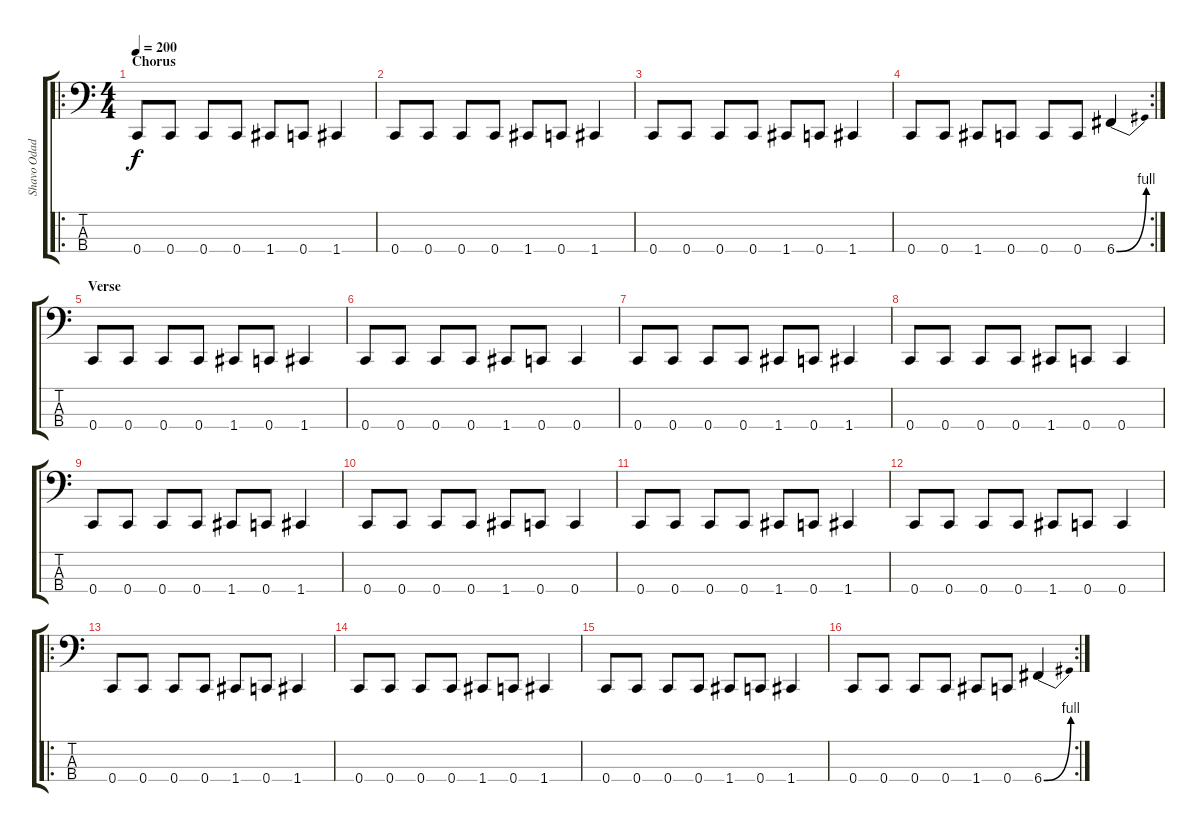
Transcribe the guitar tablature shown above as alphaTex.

\track ("Shavo Odadjian" "Shavo Odad") {instrument electricbassfinger}
\staff {score tabs}
\tuning (F2 C2 G1 C1) {hide}
\ro
\ts (4 4)
\section ("" "Chorus")
\tempo 200
\clef f4
\ks c
0.4.8{dy f} 0.4.8 0.4.8 0.4.8 1.4.8 0.4.8 1.4.4 |
0.4.8 0.4.8 0.4.8 0.4.8 1.4.8 0.4.8 1.4.4 |
0.4.8 0.4.8 0.4.8 0.4.8 1.4.8 0.4.8 1.4.4 |
\rc 2
0.4.8 0.4.8 1.4.8 0.4.8 0.4.8 0.4.8 6.4{be (bend 0 0 60 4)}.4 |
\section ("" "Verse")
0.4.8 0.4.8 0.4.8 0.4.8 1.4.8 0.4.8 1.4.4 |
0.4.8 0.4.8 0.4.8 0.4.8 1.4.8 0.4.8 0.4.4 |
0.4.8 0.4.8 0.4.8 0.4.8 1.4.8 0.4.8 1.4.4 |
0.4.8 0.4.8 0.4.8 0.4.8 1.4.8 0.4.8 0.4.4 |
0.4.8 0.4.8 0.4.8 0.4.8 1.4.8 0.4.8 1.4.4 |
0.4.8 0.4.8 0.4.8 0.4.8 1.4.8 0.4.8 0.4.4 |
0.4.8 0.4.8 0.4.8 0.4.8 1.4.8 0.4.8 1.4.4 |
0.4.8 0.4.8 0.4.8 0.4.8 1.4.8 0.4.8 0.4.4 |
\ro
0.4.8 0.4.8 0.4.8 0.4.8 1.4.8 0.4.8 1.4.4 |
0.4.8 0.4.8 0.4.8 0.4.8 1.4.8 0.4.8 1.4.4 |
0.4.8 0.4.8 0.4.8 0.4.8 1.4.8 0.4.8 1.4.4 |
\rc 2
0.4.8 0.4.8 0.4.8 0.4.8 1.4.8 0.4.8 6.4{be (bend 0 0 60 4)}.4
